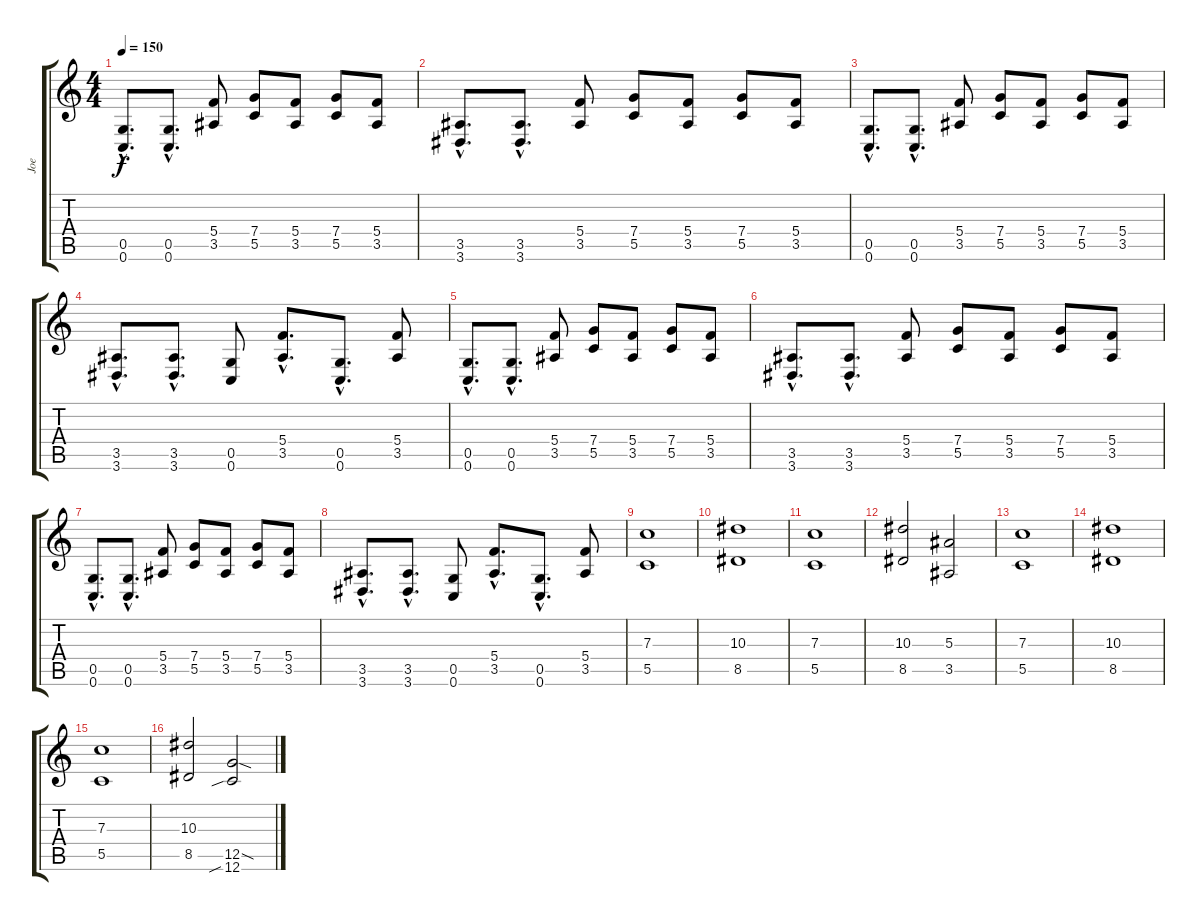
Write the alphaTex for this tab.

\track ("Joe" "Joe") {instrument distortionguitar}
\staff {score tabs}
\tuning (D4 A3 F3 C3 G2 C2) {hide}
\ts (4 4)
\tempo 150
\clef g2
\ks c
(0.5{hac} 0.6{hac}).8{d dy f} (0.5{hac} 0.6{hac}).8{d} (5.4 3.5).8 (7.4 5.5).8 (5.4 3.5).8 (7.4 5.5).8 (5.4 3.5).8 |
(3.5{hac} 3.6{hac}).8{d} (3.5{hac} 3.6{hac}).8{d} (5.4 3.5).8 (7.4 5.5).8 (5.4 3.5).8 (7.4 5.5).8 (5.4 3.5).8 |
(0.5{hac} 0.6{hac}).8{d} (0.5{hac} 0.6{hac}).8{d} (5.4 3.5).8 (7.4 5.5).8 (5.4 3.5).8 (7.4 5.5).8 (5.4 3.5).8 |
(3.5{hac} 3.6{hac}).8{d} (3.5{hac} 3.6{hac}).8{d} (0.5 0.6).8 (5.4{hac} 3.5{hac}).8{d} (0.5{hac} 0.6{hac}).8{d} (5.4 3.5).8 |
(0.5{hac} 0.6{hac}).8{d} (0.5{hac} 0.6{hac}).8{d} (5.4 3.5).8 (7.4 5.5).8 (5.4 3.5).8 (7.4 5.5).8 (5.4 3.5).8 |
(3.5{hac} 3.6{hac}).8{d} (3.5{hac} 3.6{hac}).8{d} (5.4 3.5).8 (7.4 5.5).8 (5.4 3.5).8 (7.4 5.5).8 (5.4 3.5).8 |
(0.5{hac} 0.6{hac}).8{d} (0.5{hac} 0.6{hac}).8{d} (5.4 3.5).8 (7.4 5.5).8 (5.4 3.5).8 (7.4 5.5).8 (5.4 3.5).8 |
(3.5{hac} 3.6{hac}).8{d} (3.5{hac} 3.6{hac}).8{d} (0.5 0.6).8 (5.4{hac} 3.5{hac}).8{d} (0.5{hac} 0.6{hac}).8{d} (5.4 3.5).8 |
(7.3 5.5).1{volume 12} |
(10.3 8.5).1 |
(7.3 5.5).1 |
(10.3 8.5).2 (5.3 3.5).2 |
(7.3 5.5).1 |
(10.3 8.5).1 |
(7.3 5.5).1 |
(10.3 8.5).2 (12.5{sod} 12.6{sib}).2
